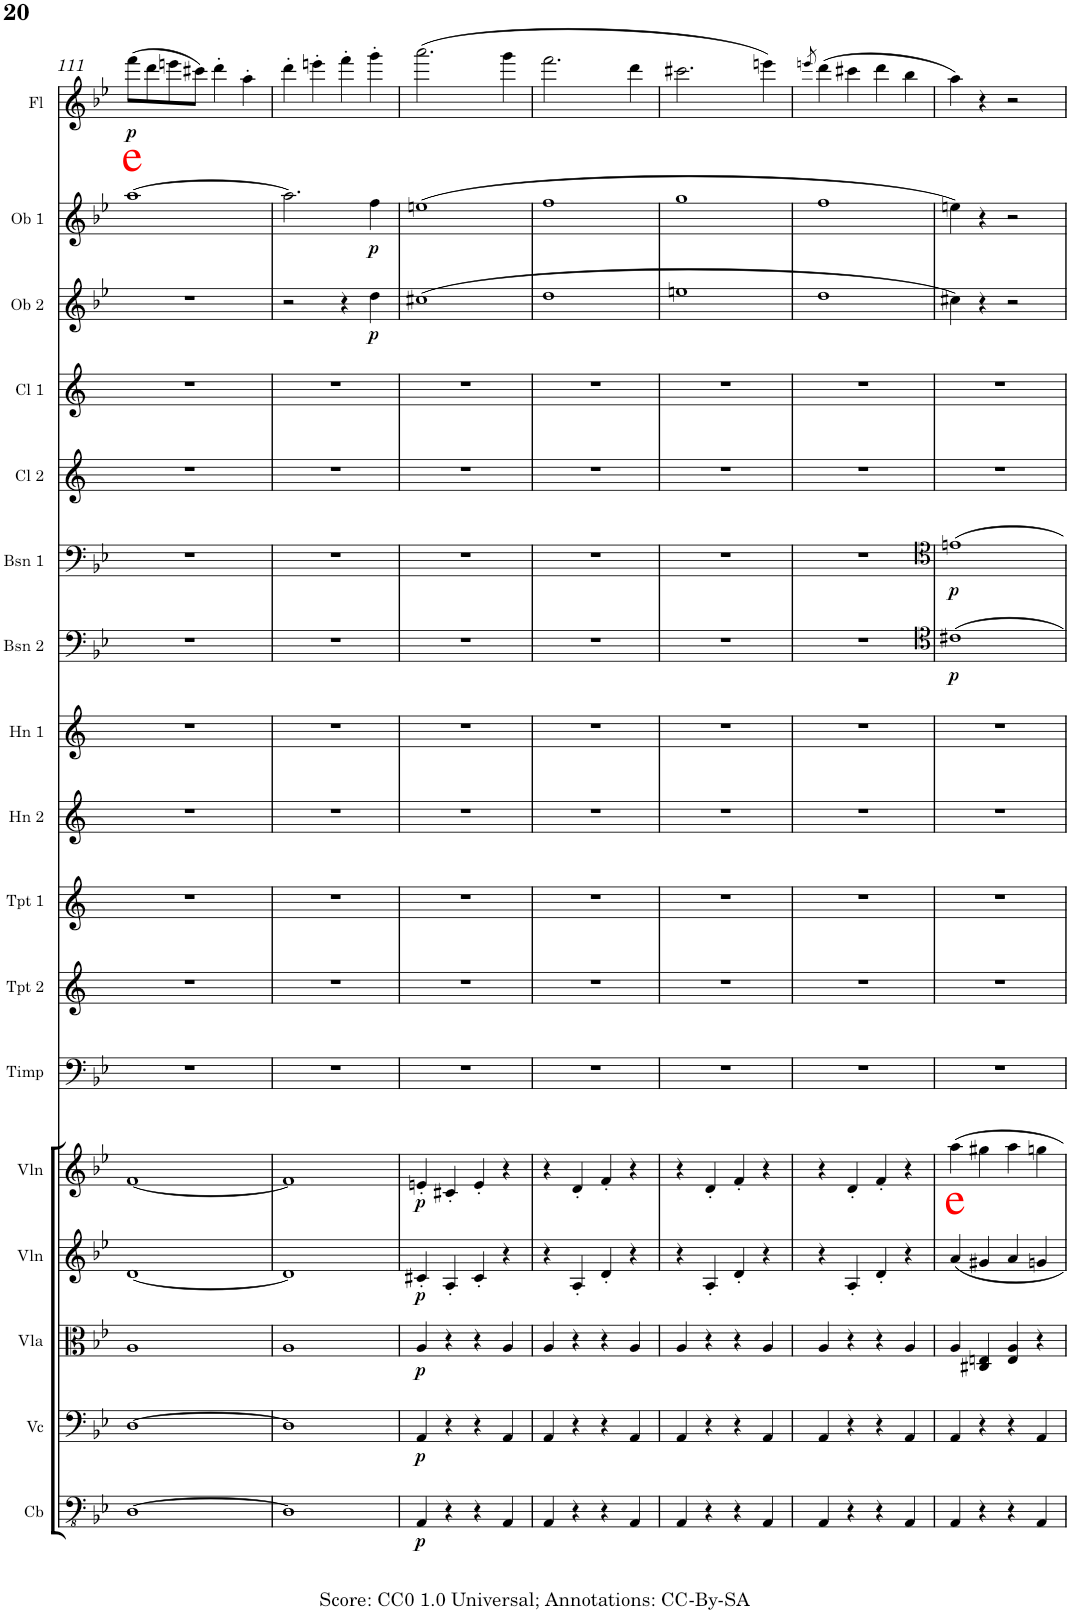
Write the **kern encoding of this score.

**kern	**dynam	**kern	**dynam	**kern	**dynam	**kern	**dynam	**kern	**text	**dynam	**kern	**kern	**kern	**kern	**kern	**kern	**dynam	**kern	**dynam	**kern	**kern	**kern	**dynam	**kern	**dynam	**kern	**text	**dynam
*part17	*part17	*part16	*part16	*part15	*part15	*part14	*part14	*part13	*part13	*part13	*part12	*part11	*part10	*part9	*part8	*part7	*part7	*part6	*part6	*part5	*part4	*part3	*part3	*part2	*part2	*part1	*part1	*part1
*staff17	*staff17	*staff16	*staff16	*staff15	*staff15	*staff14	*staff14	*staff13	*staff13	*staff13	*staff12	*staff11	*staff10	*staff9	*staff8	*staff7	*staff7	*staff6	*staff6	*staff5	*staff4	*staff3	*staff3	*staff2	*staff2	*staff1	*staff1	*staff1
*I"Contrabass	*	*I"Violoncello	*	*I"Viola	*	*I"Violin	*	*I"Violin	*	*	*I"Timpani	*I"Bb Trumpet 2	*I"Bb Trumpet 1	*I"Bb (alto) Horn 2	*I"Bb (alto) Horn 1	*I"Bassoon 2	*	*I"Bassoon 1	*	*I"Bb Clarinet 2	*I"Bb Clarinet 1	*I"Oboe 2	*	*I"Oboe 1	*	*I"Flute	*	*
*I'Cb	*	*I'Vc	*	*I'Vla	*	*I'Vln	*	*I'Vln	*	*	*I'Timp	*I'Tpt 2	*I'Tpt 1	*I'Hn 2	*I'Hn 1	*I'Bsn 2	*	*I'Bsn 1	*	*I'Cl 2	*I'Cl 1	*I'Ob 2	*	*I'Ob 1	*	*I'Fl	*	*
!!LO:PB:g=z
*clefFv4	*	*clefF4	*	*clefC3	*	*clefG2	*	*clefG2	*	*	*clefF4	*clefG2	*clefG2	*clefG2	*clefG2	*clefF4	*	*clefF4	*	*clefG2	*clefG2	*clefG2	*	*clefG2	*	*clefG2	*	*
*	*	*	*	*	*	*	*	*	*	*	*	*Trd1c2	*Trd1c2	*Trd1c2	*Trd1c2	*	*	*	*	*Trd1c2	*Trd1c2	*	*	*	*	*	*	*
*k[b-e-]	*	*k[b-e-]	*	*k[b-e-]	*	*k[b-e-]	*	*k[b-e-]	*	*	*k[b-e-]	*k[]	*k[]	*k[]	*k[]	*k[b-e-]	*	*k[b-e-]	*	*k[]	*k[]	*k[b-e-]	*	*k[b-e-]	*	*k[b-e-]	*	*
*M2/2	*	*M2/2	*	*M2/2	*	*M2/2	*	*M2/2	*	*	*M2/2	*M2/2	*M2/2	*M2/2	*M2/2	*M2/2	*	*M2/2	*	*M2/2	*M2/2	*M2/2	*	*M2/2	*	*M2/2	*	*
*met(c|)	*	*met(c|)	*	*met(c|)	*	*met(c|)	*	*met(c|)	*	*	*met(c|)	*met(c|)	*met(c|)	*met(c|)	*met(c|)	*met(c|)	*	*met(c|)	*	*met(c|)	*met(c|)	*met(c|)	*	*met(c|)	*	*met(c|)	*	*
=111	=111	=111	=111	=111	=111	=111	=111	=111	=111	=111	=111	=111	=111	=111	=111	=111	=111	=111	=111	=111	=111	=111	=111	=111	=111	=111	=111	=111
!	!	!	!	!	!	!	!	!	!	!	!	!	!	!	!	!	!	!	!	!	!	!	!	!	!	!	!LO:LY:b:color=#FF0000	!LO:DY:b
[1DD	.	[1D	.	1A	.	[1d	.	[1f	.	.	1r	1r	1r	1r	1r	1r	.	1r	.	1r	1r	1r	.	[1aa	.	(8fff\L	e	p
.	.	.	.	.	.	.	.	.	.	.	.	.	.	.	.	.	.	.	.	.	.	.	.	.	.	8ddd\	.	.
.	.	.	.	.	.	.	.	.	.	.	.	.	.	.	.	.	.	.	.	.	.	.	.	.	.	8eeen\	.	.
.	.	.	.	.	.	.	.	.	.	.	.	.	.	.	.	.	.	.	.	.	.	.	.	.	.	8ccc#X\J)	.	.
.	.	.	.	.	.	.	.	.	.	.	.	.	.	.	.	.	.	.	.	.	.	.	.	.	.	4ddd'\	.	.
.	.	.	.	.	.	.	.	.	.	.	.	.	.	.	.	.	.	.	.	.	.	.	.	.	.	4aa'\	.	.
=112	=112	=112	=112	=112	=112	=112	=112	=112	=112	=112	=112	=112	=112	=112	=112	=112	=112	=112	=112	=112	=112	=112	=112	=112	=112	=112	=112	=112
1DD]	.	1D]	.	1A	.	1d]	.	1f]	.	.	1r	1r	1r	1r	1r	1r	.	1r	.	1r	1r	2r	.	2.aa\]	.	4ddd'\	.	.
.	.	.	.	.	.	.	.	.	.	.	.	.	.	.	.	.	.	.	.	.	.	.	.	.	.	4eeen'\	.	.
.	.	.	.	.	.	.	.	.	.	.	.	.	.	.	.	.	.	.	.	.	.	4r	.	.	.	4fff'\	.	.
!	!	!	!	!	!	!	!	!	!	!	!	!	!	!	!	!	!	!	!	!	!	!	!LO:DY:b	!	!LO:DY:b	!	!	!
.	.	.	.	.	.	.	.	.	.	.	.	.	.	.	.	.	.	.	.	.	.	4dd\	p	4ff\	p	4ggg'\	.	.
=113	=113	=113	=113	=113	=113	=113	=113	=113	=113	=113	=113	=113	=113	=113	=113	=113	=113	=113	=113	=113	=113	=113	=113	=113	=113	=113	=113	=113
!	!LO:DY:b	!	!LO:DY:b	!	!LO:DY:b	!	!LO:DY:b	!	!	!LO:DY:b	!	!	!	!	!	!	!	!	!	!	!	!	!	!	!	!	!	!
4AAA/	p	4AA/	p	4A/	p	4c#X'/	p	4en'/	.	p	1r	1r	1r	1r	1r	1r	.	1r	.	1r	1r	(1cc#X	.	(1een	.	(2.aaa\	.	.
4r	.	4r	.	4r	.	4A'/	.	4c#X'/	.	.	.	.	.	.	.	.	.	.	.	.	.	.	.	.	.	.	.	.
4r	.	4r	.	4r	.	4c#'/	.	4e'/	.	.	.	.	.	.	.	.	.	.	.	.	.	.	.	.	.	.	.	.
4AAA/	.	4AA/	.	4A/	.	4r	.	4r	.	.	.	.	.	.	.	.	.	.	.	.	.	.	.	.	.	4ggg\	.	.
=114	=114	=114	=114	=114	=114	=114	=114	=114	=114	=114	=114	=114	=114	=114	=114	=114	=114	=114	=114	=114	=114	=114	=114	=114	=114	=114	=114	=114
4AAA/	.	4AA/	.	4A/	.	4r	.	4r	.	.	1r	1r	1r	1r	1r	1r	.	1r	.	1r	1r	1dd	.	1ff	.	2.fff\	.	.
4r	.	4r	.	4r	.	4A'/	.	4d'/	.	.	.	.	.	.	.	.	.	.	.	.	.	.	.	.	.	.	.	.
4r	.	4r	.	4r	.	4d'/	.	4f'/	.	.	.	.	.	.	.	.	.	.	.	.	.	.	.	.	.	.	.	.
4AAA/	.	4AA/	.	4A/	.	4r	.	4r	.	.	.	.	.	.	.	.	.	.	.	.	.	.	.	.	.	4ddd\	.	.
=115	=115	=115	=115	=115	=115	=115	=115	=115	=115	=115	=115	=115	=115	=115	=115	=115	=115	=115	=115	=115	=115	=115	=115	=115	=115	=115	=115	=115
4AAA/	.	4AA/	.	4A/	.	4r	.	4r	.	.	1r	1r	1r	1r	1r	1r	.	1r	.	1r	1r	1een	.	1gg	.	2.ccc#X\	.	.
4r	.	4r	.	4r	.	4A'/	.	4d'/	.	.	.	.	.	.	.	.	.	.	.	.	.	.	.	.	.	.	.	.
4r	.	4r	.	4r	.	4d'/	.	4f'/	.	.	.	.	.	.	.	.	.	.	.	.	.	.	.	.	.	.	.	.
4AAA/	.	4AA/	.	4A/	.	4r	.	4r	.	.	.	.	.	.	.	.	.	.	.	.	.	.	.	.	.	4eeen\)	.	.
=116	=116	=116	=116	=116	=116	=116	=116	=116	=116	=116	=116	=116	=116	=116	=116	=116	=116	=116	=116	=116	=116	=116	=116	=116	=116	=116	=116	=116
.	.	.	.	.	.	.	.	.	.	.	.	.	.	.	.	.	.	.	.	.	.	.	.	.	.	8qeeen/	.	.
4AAA/	.	4AA/	.	4A/	.	4r	.	4r	.	.	1r	1r	1r	1r	1r	1r	.	1r	.	1r	1r	1dd	.	1ff	.	(4ddd\	.	.
4r	.	4r	.	4r	.	4A'/	.	4d'/	.	.	.	.	.	.	.	.	.	.	.	.	.	.	.	.	.	4ccc#X\	.	.
4r	.	4r	.	4r	.	4d'/	.	4f'/	.	.	.	.	.	.	.	.	.	.	.	.	.	.	.	.	.	4ddd\	.	.
4AAA/	.	4AA/	.	4A/	.	4r	.	4r	.	.	.	.	.	.	.	.	.	.	.	.	.	.	.	.	.	4bb-\	.	.
=117	=117	=117	=117	=117	=117	=117	=117	=117	=117	=117	=117	=117	=117	=117	=117	=117	=117	=117	=117	=117	=117	=117	=117	=117	=117	=117	=117	=117
*	*	*	*	*	*	*	*	*	*	*	*	*	*	*	*	*clefC4	*	*clefC4	*	*	*	*	*	*	*	*	*	*
!	!	!	!	!	!	!	!	!	!LO:LY:b:color=#FF0000	!	!	!	!	!	!	!	!LO:DY:b	!	!LO:DY:b	!	!	!	!	!	!	!	!	!
4AAA/	.	4AA/	.	4A/	.	4a/	.	4aa\	e	.	1r	1r	1r	1r	1r	1c#X	p	1en	p	1r	1r	4cc#X\)	.	4een\)	.	4aa\)	.	.
4r	.	4r	.	4C#X/ 4En/	.	4g#X/	.	4gg#X\	.	.	.	.	.	.	.	.	.	.	.	.	.	4r	.	4r	.	4r	.	.
4r	.	4r	.	4E/ 4A/	.	4a/	.	4aa\	.	.	.	.	.	.	.	.	.	.	.	.	.	2r	.	2r	.	2r	.	.
4AAA/	.	4AA/	.	4r	.	4gn/	.	4ggn\	.	.	.	.	.	.	.	.	.	.	.	.	.	.	.	.	.	.	.	.
=	=	=	=	=	=	=	=	=	=	=	=	=	=	=	=	=	=	=	=	=	=	=	=	=	=	=	=	=
*-	*-	*-	*-	*-	*-	*-	*-	*-	*-	*-	*-	*-	*-	*-	*-	*-	*-	*-	*-	*-	*-	*-	*-	*-	*-	*-	*-	*-
